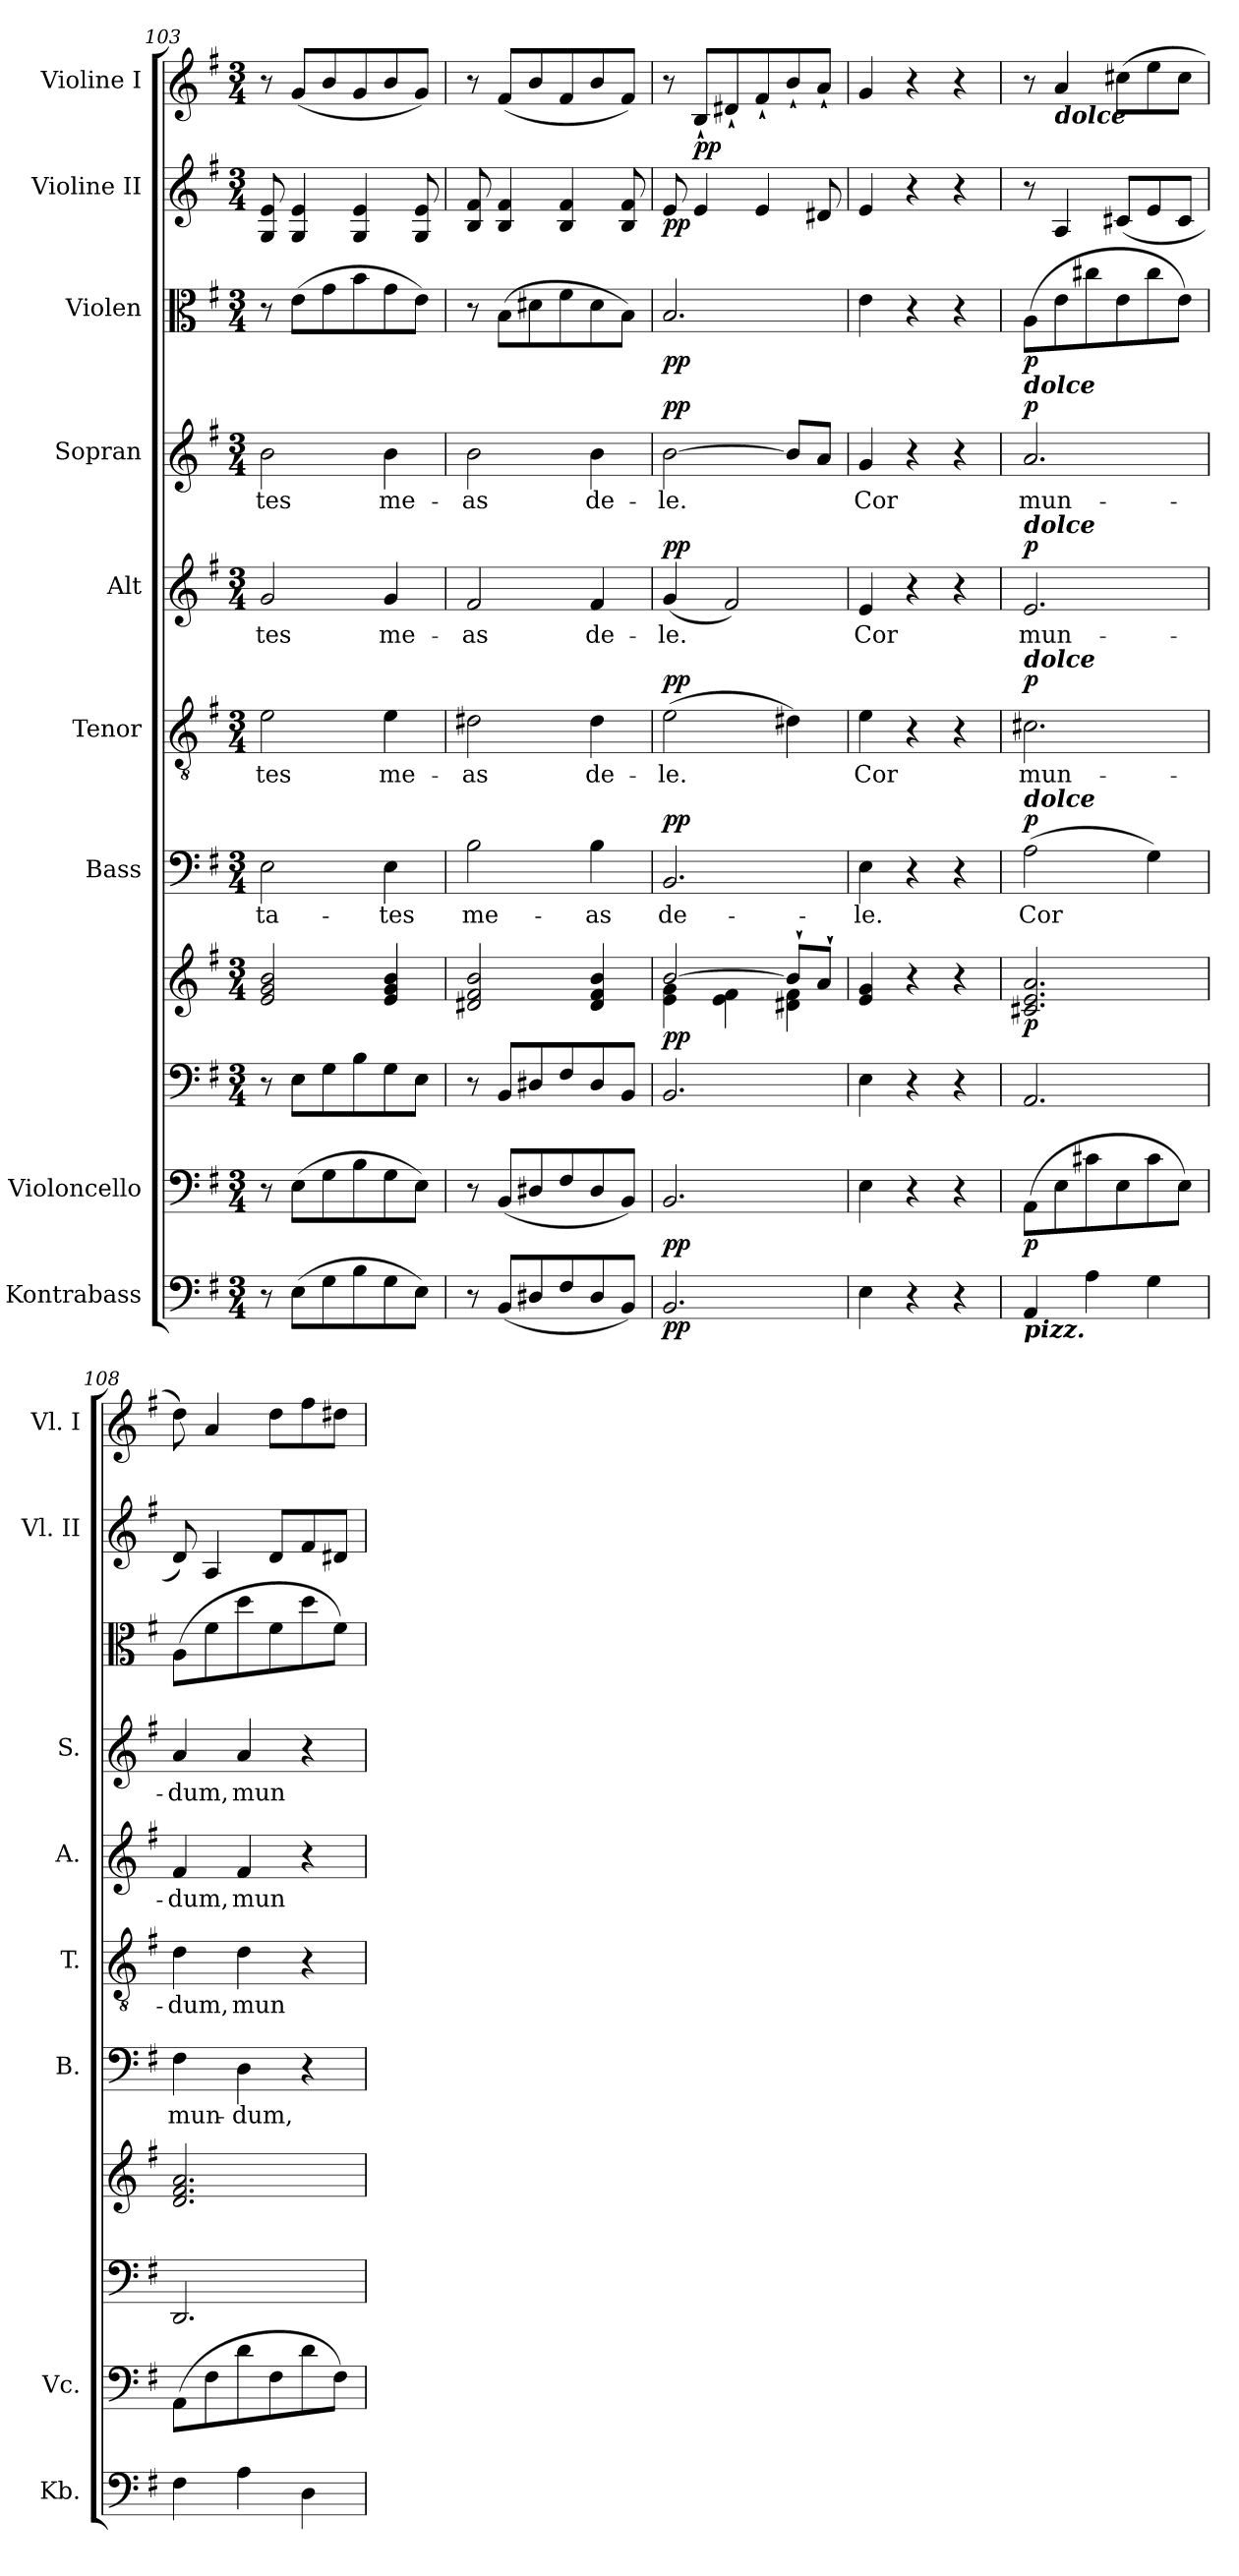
**kern	**dynam	**kern	**dynam	**kern	**kern	**dynam	**kern	**text	**dynam	**kern	**text	**dynam	**kern	**text	**dynam	**kern	**text	**dynam	**kern	**dynam	**kern	**dynam	**kern	**dynam
*part10	*part10	*part9	*part9	*part8	*part8	*part8	*part7	*part7	*part7	*part6	*part6	*part6	*part5	*part5	*part5	*part4	*part4	*part4	*part3	*part3	*part2	*part2	*part1	*part1
*staff11	*staff11	*staff10	*staff10	*staff9	*staff8	*staff8/9	*staff7	*staff7	*staff7	*staff6	*staff6	*staff6	*staff5	*staff5	*staff5	*staff4	*staff4	*staff4	*staff3	*staff3	*staff2	*staff2	*staff1	*staff1
*I"Kontrabass	*	*I"Violoncello	*	*	*	*	*I"Bass	*	*	*I"Tenor	*	*	*I"Alt	*	*	*I"Sopran	*	*	*I"Violen	*	*I"Violine II	*	*I"Violine I	*
*I'Kb.	*	*I'Vc.	*	*	*	*	*I'B.	*	*	*I'T.	*	*	*I'A.	*	*	*I'S.	*	*	*	*	*I'Vl. II	*	*I'Vl. I	*
*clefF4	*	*clefF4	*	*clefF4	*clefG2	*	*clefF4	*	*	*clefGv2	*	*	*clefG2	*	*	*clefG2	*	*	*clefC3	*	*clefG2	*	*clefG2	*
*ITrd7c12	*	*	*	*	*	*	*	*	*	*	*	*	*	*	*	*	*	*	*	*	*	*	*	*
*k[f#]	*	*k[f#]	*	*k[f#]	*k[f#]	*	*k[f#]	*	*	*k[f#]	*	*	*k[f#]	*	*	*k[f#]	*	*	*k[f#]	*	*k[f#]	*	*k[f#]	*
*G:	*	*G:	*	*G:	*G:	*	*G:	*	*	*G:	*	*	*G:	*	*	*G:	*	*	*G:	*	*G:	*	*G:	*
*M3/4	*	*M3/4	*	*M3/4	*M3/4	*	*M3/4	*	*	*M3/4	*	*	*M3/4	*	*	*M3/4	*	*	*M3/4	*	*M3/4	*	*M3/4	*
=103	=103	=103	=103	=103	=103	=103	=103	=103	=103	=103	=103	=103	=103	=103	=103	=103	=103	=103	=103	=103	=103	=103	=103	=103
!	!	!	!	!	!	!	!	!LO:LY:b	!	!	!LO:LY:b	!	!	!LO:LY:b	!	!	!LO:LY:b	!	!	!	!	!	!	!
8r	.	8r	.	8r	2e/ 2g/ 2b/	.	2E\	-ta-	.	2e\	-tes	.	2g/	-tes	.	2b\	-tes	.	8r	.	8G/ 8e/	.	8r	.
(>8EE\L	.	(>8E\L	.	8E\L	.	.	.	.	.	.	.	.	.	.	.	.	.	.	(>8e\L	.	4G/ 4e/	.	(<8g/L	.
8GG\	.	8G\	.	8G\	.	.	.	.	.	.	.	.	.	.	.	.	.	.	8g\	.	.	.	8b/	.
8BB\	.	8B\	.	8B\	.	.	.	.	.	.	.	.	.	.	.	.	.	.	8b\	.	4G/ 4e/	.	8g/	.
!	!	!	!	!	!	!	!	!LO:LY:b	!	!	!LO:LY:b	!	!	!LO:LY:b	!	!	!LO:LY:b	!	!	!	!	!	!	!
8GG\	.	8G\	.	8G\	4e/ 4g/ 4b/	.	4E\	-tes	.	4e\	me-	.	4g/	me-	.	4b\	me-	.	8g\	.	.	.	8b/	.
8EE\J)	.	8E\J)	.	8E\J	.	.	.	.	.	.	.	.	.	.	.	.	.	.	8e\J)	.	8G/ 8e/	.	8g/J)	.
!!LO:PB:g=z
=104	=104	=104	=104	=104	=104	=104	=104	=104	=104	=104	=104	=104	=104	=104	=104	=104	=104	=104	=104	=104	=104	=104	=104	=104
!	!	!	!	!	!	!	!	!LO:LY:b	!	!	!LO:LY:b	!	!	!LO:LY:b	!	!	!LO:LY:b	!	!	!	!	!	!	!
8r	.	8r	.	8r	2d#X/ 2f#/ 2b/	.	2B\	me-	.	2d#X\	-as	.	2f#/	-as	.	2b\	-as	.	8r	.	8B/ 8f#/	.	8r	.
(<8BBB/L	.	(<8BB/L	.	8BB/L	.	.	.	.	.	.	.	.	.	.	.	.	.	.	(>8B\L	.	4B/ 4f#/	.	(<8f#/L	.
8DD#X/	.	8D#X/	.	8D#X/	.	.	.	.	.	.	.	.	.	.	.	.	.	.	8d#X\	.	.	.	8b/	.
8FF#/	.	8F#/	.	8F#/	.	.	.	.	.	.	.	.	.	.	.	.	.	.	8f#\	.	4B/ 4f#/	.	8f#/	.
!	!	!	!	!	!	!	!	!LO:LY:b	!	!	!LO:LY:b	!	!	!LO:LY:b	!	!	!LO:LY:b	!	!	!	!	!	!	!
8DD#/	.	8D#/	.	8D#/	4d#/ 4f#/ 4b/	.	4B\	-as	.	4d#\	de-	.	4f#/	de-	.	4b\	de-	.	8d#\	.	.	.	8b/	.
8BBB/J)	.	8BB/J)	.	8BB/J	.	.	.	.	.	.	.	.	.	.	.	.	.	.	8B\J)	.	8B/ 8f#/	.	8f#/J)	.
=105	=105	=105	=105	=105	=105	=105	=105	=105	=105	=105	=105	=105	=105	=105	=105	=105	=105	=105	=105	=105	=105	=105	=105	=105
*	*	*	*	*	*^	*	*	*	*	*	*	*	*	*	*	*	*	*	*	*	*	*	*	*
!	!LO:DY:b	!	!LO:DY:b	!	!	!	!LO:DY:b	!	!LO:LY:b	!LO:DY:a	!	!LO:LY:b	!LO:DY:a	!	!LO:LY:b	!LO:DY:a	!	!LO:LY:b	!LO:DY:a	!	!LO:DY:b	!	!LO:DY:b	!	!
2.BBB/	pp	2.BB/	pp	2.BB/	[>2b/	4e\ 4g\	pp	2.BB/	de-	pp	(>2e\	-le.	pp	(<4g/	-le.	pp	[2b\	-le.	pp	2.B/	pp	8e/	pp	8r	.
!	!	!	!	!	!	!	!	!	!	!	!	!	!	!	!	!	!	!	!	!	!	!	!	!	!LO:DY:b
.	.	.	.	.	.	.	.	.	.	.	.	.	.	.	.	.	.	.	.	.	.	4e/	.	8B`</L	pp
.	.	.	.	.	.	4e\ 4f#\	.	.	.	.	.	.	.	2f#/)	.	.	.	.	.	.	.	.	.	8d#X`</	.
.	.	.	.	.	.	.	.	.	.	.	.	.	.	.	.	.	.	.	.	.	.	4e/	.	8f#`</	.
.	.	.	.	.	8b`</L]	4d#X\ 4f#\	.	.	.	.	4d#X\)	.	.	.	.	.	8b/L]	.	.	.	.	.	.	8b`</	.
.	.	.	.	.	8a`</J	.	.	.	.	.	.	.	.	.	.	.	8a/J	.	.	.	.	8d#X/	.	8a`</J	.
*	*	*	*	*	*v	*v	*	*	*	*	*	*	*	*	*	*	*	*	*	*	*	*	*	*	*
=106	=106	=106	=106	=106	=106	=106	=106	=106	=106	=106	=106	=106	=106	=106	=106	=106	=106	=106	=106	=106	=106	=106	=106	=106
!	!	!	!	!	!	!	!	!LO:LY:b	!	!	!LO:LY:b	!	!	!LO:LY:b	!	!	!LO:LY:b	!	!	!	!	!	!	!
4EE\	.	4E\	.	4E\	4e/ 4g/	.	4E\	-le.	.	4e\	Cor	.	4e/	Cor	.	4g/	Cor	.	4e\	.	4e/	.	4g/	.
4r	.	4r	.	4r	4r	.	4r	.	.	4r	.	.	4r	.	.	4r	.	.	4r	.	4r	.	4r	.
4r	.	4r	.	4r	4r	.	4r	.	.	4r	.	.	4r	.	.	4r	.	.	4r	.	4r	.	4r	.
=107	=107	=107	=107	=107	=107	=107	=107	=107	=107	=107	=107	=107	=107	=107	=107	=107	=107	=107	=107	=107	=107	=107	=107	=107
!	!	!	!	!	!	!	!	!	!	!	!	!	!	!	!	!LO:TX:a:Bi:t=dolce	!	!	!	!	!	!	!	!
!	!	!	!	!	!	!	!	!	!	!	!	!	!LO:TX:a:Bi:t=dolce	!	!	!	!	!	!	!	!	!	!	!
!	!	!	!	!	!	!	!	!	!	!LO:TX:a:Bi:t=dolce	!	!	!	!	!	!	!	!	!	!	!	!	!	!
!	!	!	!	!	!	!	!LO:TX:a:Bi:t=dolce	!	!	!	!	!	!	!	!	!	!	!	!	!	!	!	!	!
!LO:TX:b:Bi:t=pizz.	!	!	!	!	!	!	!	!	!	!	!	!	!	!	!	!	!	!	!	!	!	!	!	!
!	!	!	!LO:DY:b	!	!	!LO:DY:b	!	!LO:LY:b	!LO:DY:a	!	!LO:LY:b	!LO:DY:a	!	!LO:LY:b	!LO:DY:a	!	!LO:LY:b	!LO:DY:a	!	!LO:DY:b	!	!	!	!
4AAA/	.	(>8AA\L	p	2.AA/	2.c#X/ 2.e/ 2.a/	p	(>2A\	Cor	p	2.c#X\	mun-	p	2.e/	mun-	p	2.a/	mun-	p	(>8A\L	p	8r	.	8r	.
!	!	!	!	!	!	!	!	!	!	!	!	!	!	!	!	!	!	!	!	!	!	!	!LO:TX:b:Bi:t=dolce	!
.	.	8E\	.	.	.	.	.	.	.	.	.	.	.	.	.	.	.	.	8e\	.	4A/	.	4a/	.
4AA\	.	8c#X\	.	.	.	.	.	.	.	.	.	.	.	.	.	.	.	.	8cc#X\	.	.	.	.	.
.	.	8E\	.	.	.	.	.	.	.	.	.	.	.	.	.	.	.	.	8e\	.	(<8c#X/L	.	(>8cc#X\L	.
4GG\	.	8c#\	.	.	.	.	4G\)	.	.	.	.	.	.	.	.	.	.	.	8cc#\	.	8e/	.	8ee\	.
.	.	8E\J)	.	.	.	.	.	.	.	.	.	.	.	.	.	.	.	.	8e\J)	.	8c#/J	.	8cc#\J	.
=108	=108	=108	=108	=108	=108	=108	=108	=108	=108	=108	=108	=108	=108	=108	=108	=108	=108	=108	=108	=108	=108	=108	=108	=108
!	!	!	!	!	!	!	!	!LO:LY:b	!	!	!LO:LY:b	!	!	!LO:LY:b	!	!	!LO:LY:b	!	!	!	!	!	!	!
4FF#\	.	(>8AA\L	.	2.DD/	2.d/ 2.f#/ 2.a/	.	4F#\	mun-	.	4d\	-dum,	.	4f#/	-dum,	.	4a/	-dum,	.	(>8A\L	.	8d/)	.	8dd\)	.
.	.	8F#\	.	.	.	.	.	.	.	.	.	.	.	.	.	.	.	.	8f#\	.	4A/	.	4a/	.
!	!	!	!	!	!	!	!	!LO:LY:b	!	!	!LO:LY:b	!	!	!LO:LY:b	!	!	!LO:LY:b	!	!	!	!	!	!	!
4AA\	.	8d\	.	.	.	.	4D\	-dum,	.	4d\	mun-	.	4f#/	mun-	.	4a/	mun-	.	8dd\	.	.	.	.	.
.	.	8F#\	.	.	.	.	.	.	.	.	.	.	.	.	.	.	.	.	8f#\	.	8d/L	.	8dd\L	.
4DD\	.	8d\	.	.	.	.	4r	.	.	4r	.	.	4r	.	.	4r	.	.	8dd\	.	8f#/	.	8ff#\	.
.	.	8F#\J)	.	.	.	.	.	.	.	.	.	.	.	.	.	.	.	.	8f#\J)	.	8d#X/J	.	8dd#X\J	.
=	=	=	=	=	=	=	=	=	=	=	=	=	=	=	=	=	=	=	=	=	=	=	=	=
*-	*-	*-	*-	*-	*-	*-	*-	*-	*-	*-	*-	*-	*-	*-	*-	*-	*-	*-	*-	*-	*-	*-	*-	*-
